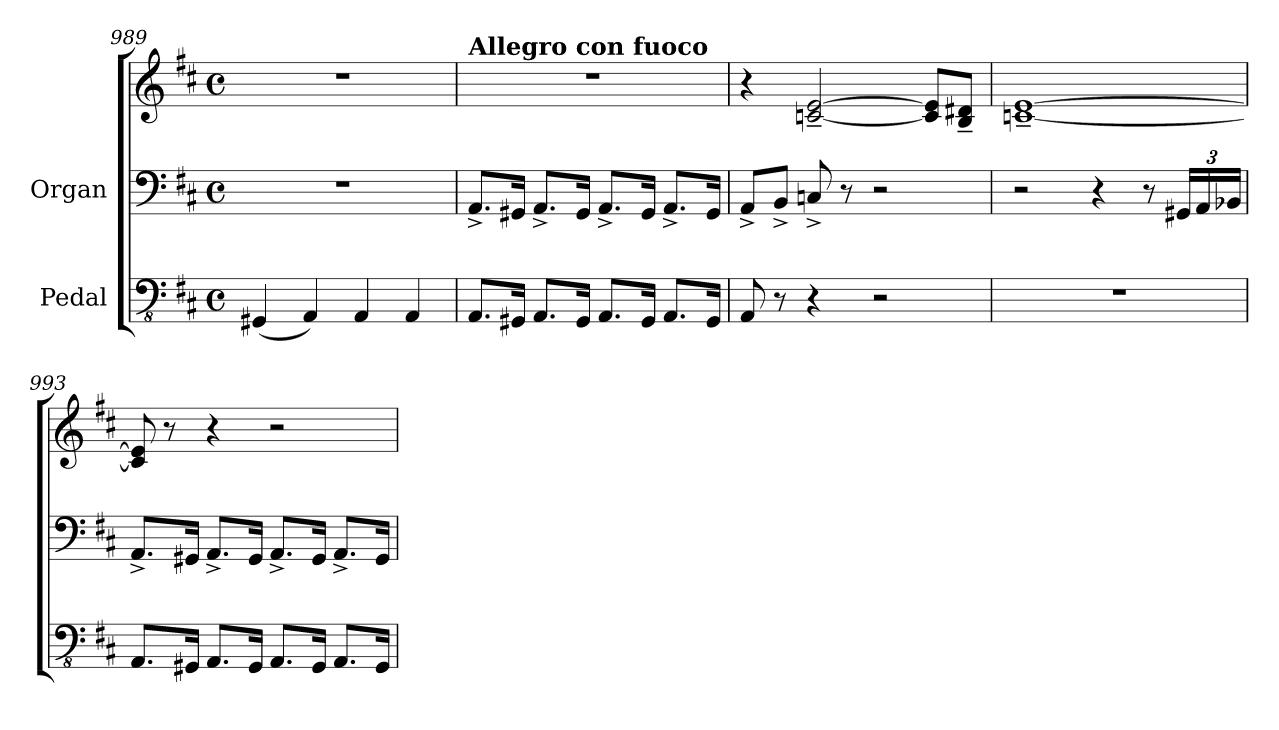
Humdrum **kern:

**kern	**kern	**kern
*part2	*part1	*part1
*staff3	*staff2	*staff1
*I"Pedal	*I"Organ	*
*clefFv4	*clefF4	*clefG2
*k[f#c#]	*k[f#c#]	*k[f#c#]
*M4/4	*M4/4	*M4/4
*met(c)	*met(c)	*met(c)
*MM150	*MM150	*MM150
=989	=989	=989
(<4GGG#X/	1r	1r
4AAA/)	.	.
4AAA/	.	.
4AAA/	.	.
=990	=990	=990
*	*	*MM152
!	!	!LO:TX:a:B:t=Allegro con fuoco
8.AAA/L	8.AA^/L	1r
16GGG#X/Jk	16GG#X/Jk	.
8.AAA/L	8.AA^/L	.
16GGG#/Jk	16GG#/Jk	.
8.AAA/L	8.AA^/L	.
16GGG#/Jk	16GG#/Jk	.
8.AAA/L	8.AA^/L	.
16GGG#/Jk	16GG#/Jk	.
=991	=991	=991
8AAA/	8AA^/L	4r
8r	8BB^/J	.
4r	8Cn^/	[2cn/~ [2e/~
.	8r	.
2r	2r	.
.	.	8c/] 8e/]L
.	.	8B/~ 8d#X/~J
=992	=992	=992
1r	2r	[1cn~ [1e~
.	4r	.
.	8r	.
*	*Xbrackettup	*
.	24GG#X/LL	.
.	24AA/	.
.	24BB-X/JJ	.
!!LO:LB:g=z
=993	=993	=993
8.AAA/L	8.AA^/L	8c/] 8e/]
.	.	8r
16GGG#X/Jk	16GG#X/Jk	.
8.AAA/L	8.AA^/L	4r
16GGG#/Jk	16GG#/Jk	.
8.AAA/L	8.AA^/L	2r
16GGG#/Jk	16GG#/Jk	.
8.AAA/L	8.AA^/L	.
16GGG#/Jk	16GG#/Jk	.
=	=	=
*-	*-	*-
